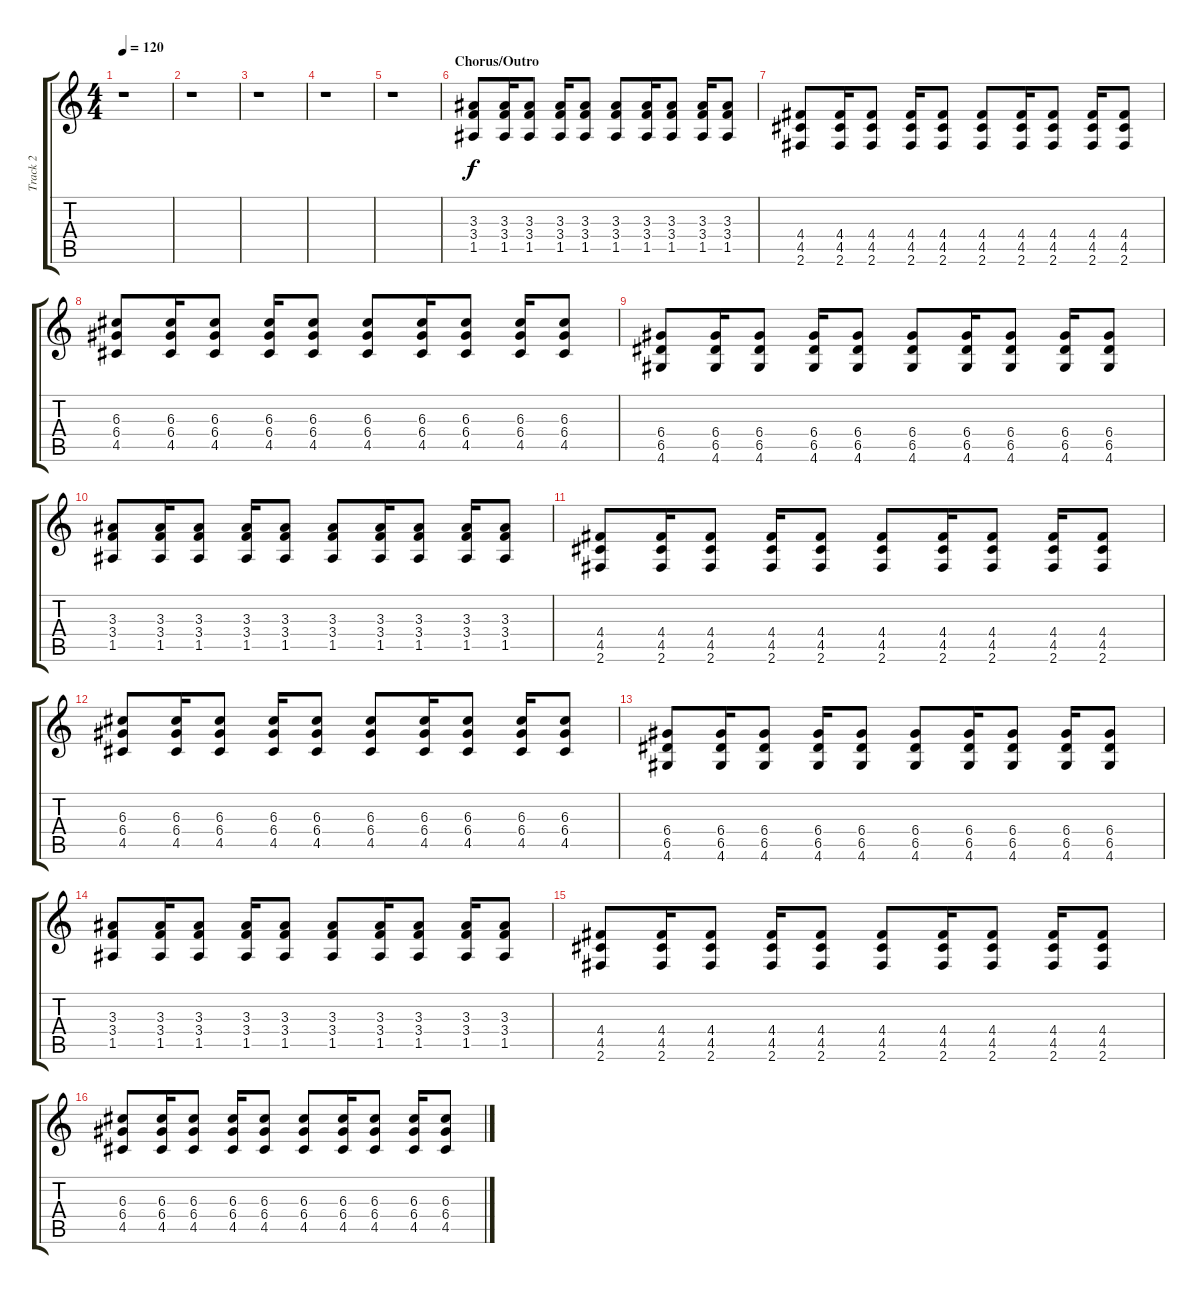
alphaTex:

\track ("Track 2" "Track 2") {instrument distortionguitar}
\staff {score tabs}
\tuning (E4 B3 G3 D3 A2 E2) {hide}
\ts (4 4)
\tempo 120
\clef g2
\ks c
r.1{dy f} |
r.1 |
r.1 |
r.1 |
r.1 |
\section ("" "Chorus/Outro")
(3.3 3.4 1.5).8 (3.3 3.4 1.5).16 (3.3 3.4 1.5).8 (3.3 3.4 1.5).16 (3.3 3.4 1.5).8 (3.3 3.4 1.5).8 (3.3 3.4 1.5).16 (3.3 3.4 1.5).8 (3.3 3.4 1.5).16 (3.3 3.4 1.5).8 |
(4.4 4.5 2.6).8 (4.4 4.5 2.6).16 (4.4 4.5 2.6).8 (4.4 4.5 2.6).16 (4.4 4.5 2.6).8 (4.4 4.5 2.6).8 (4.4 4.5 2.6).16 (4.4 4.5 2.6).8 (4.4 4.5 2.6).16 (4.4 4.5 2.6).8 |
(6.3 6.4 4.5).8 (6.3 6.4 4.5).16 (6.3 6.4 4.5).8 (6.3 6.4 4.5).16 (6.3 6.4 4.5).8 (6.3 6.4 4.5).8 (6.3 6.4 4.5).16 (6.3 6.4 4.5).8 (6.3 6.4 4.5).16 (6.3 6.4 4.5).8 |
(6.4 6.5 4.6).8 (6.4 6.5 4.6).16 (6.4 6.5 4.6).8 (6.4 6.5 4.6).16 (6.4 6.5 4.6).8 (6.4 6.5 4.6).8 (6.4 6.5 4.6).16 (6.4 6.5 4.6).8 (6.4 6.5 4.6).16 (6.4 6.5 4.6).8 |
(3.3 3.4 1.5).8 (3.3 3.4 1.5).16 (3.3 3.4 1.5).8 (3.3 3.4 1.5).16 (3.3 3.4 1.5).8 (3.3 3.4 1.5).8 (3.3 3.4 1.5).16 (3.3 3.4 1.5).8 (3.3 3.4 1.5).16 (3.3 3.4 1.5).8 |
(4.4 4.5 2.6).8 (4.4 4.5 2.6).16 (4.4 4.5 2.6).8 (4.4 4.5 2.6).16 (4.4 4.5 2.6).8 (4.4 4.5 2.6).8 (4.4 4.5 2.6).16 (4.4 4.5 2.6).8 (4.4 4.5 2.6).16 (4.4 4.5 2.6).8 |
(6.3 6.4 4.5).8 (6.3 6.4 4.5).16 (6.3 6.4 4.5).8 (6.3 6.4 4.5).16 (6.3 6.4 4.5).8 (6.3 6.4 4.5).8 (6.3 6.4 4.5).16 (6.3 6.4 4.5).8 (6.3 6.4 4.5).16 (6.3 6.4 4.5).8 |
(6.4 6.5 4.6).8 (6.4 6.5 4.6).16 (6.4 6.5 4.6).8 (6.4 6.5 4.6).16 (6.4 6.5 4.6).8 (6.4 6.5 4.6).8 (6.4 6.5 4.6).16 (6.4 6.5 4.6).8 (6.4 6.5 4.6).16 (6.4 6.5 4.6).8 |
(3.3 3.4 1.5).8 (3.3 3.4 1.5).16 (3.3 3.4 1.5).8 (3.3 3.4 1.5).16 (3.3 3.4 1.5).8 (3.3 3.4 1.5).8 (3.3 3.4 1.5).16 (3.3 3.4 1.5).8 (3.3 3.4 1.5).16 (3.3 3.4 1.5).8 |
(4.4 4.5 2.6).8 (4.4 4.5 2.6).16 (4.4 4.5 2.6).8 (4.4 4.5 2.6).16 (4.4 4.5 2.6).8 (4.4 4.5 2.6).8 (4.4 4.5 2.6).16 (4.4 4.5 2.6).8 (4.4 4.5 2.6).16 (4.4 4.5 2.6).8 |
(6.3 6.4 4.5).8 (6.3 6.4 4.5).16 (6.3 6.4 4.5).8 (6.3 6.4 4.5).16 (6.3 6.4 4.5).8 (6.3 6.4 4.5).8 (6.3 6.4 4.5).16 (6.3 6.4 4.5).8 (6.3 6.4 4.5).16 (6.3 6.4 4.5).8
